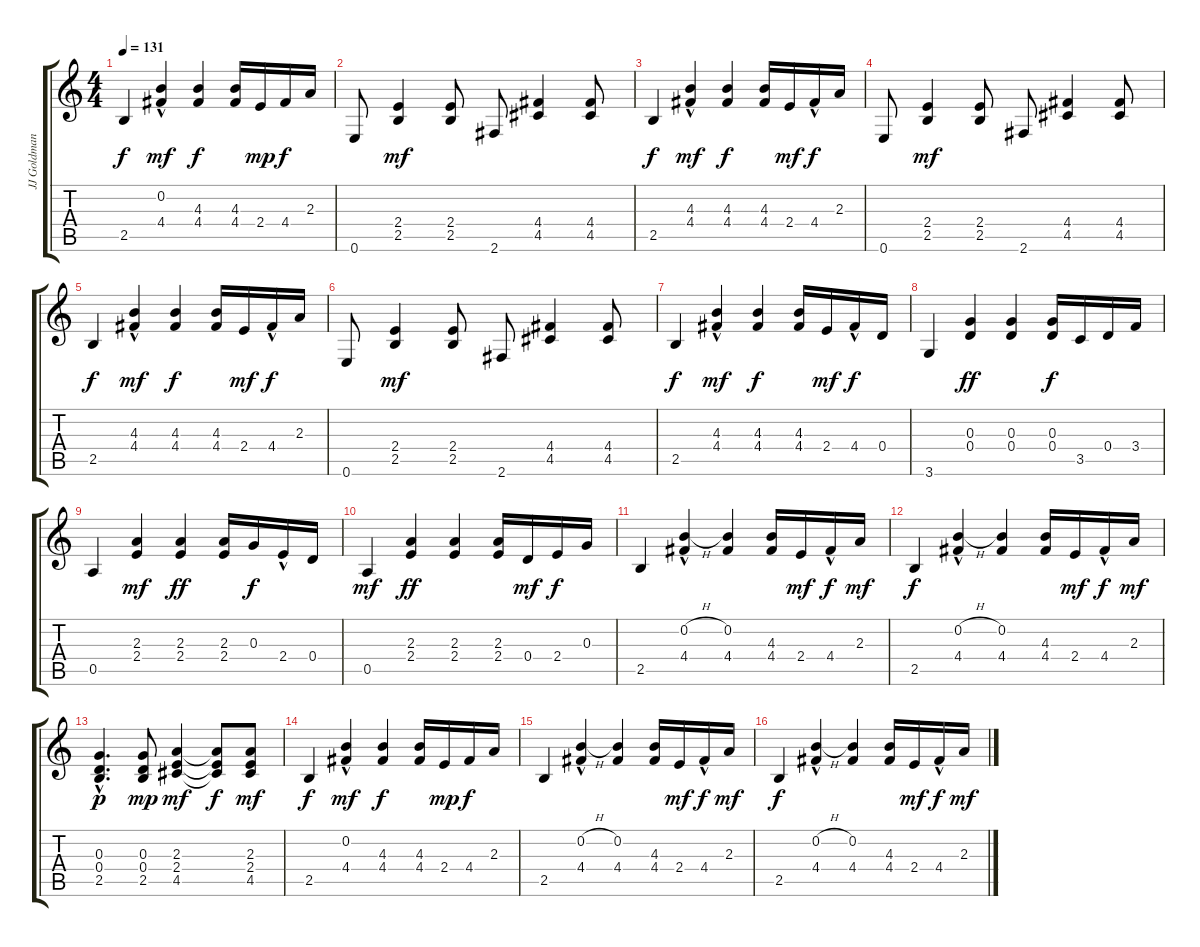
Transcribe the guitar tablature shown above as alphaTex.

\track ("JJ Goldman" "JJ Goldman") {instrument overdrivenguitar}
\staff {score tabs}
\tuning (E4 B3 G3 D3 A2 E2) {hide}
\ts (4 4)
\tempo 131
\clef g2
\ks c
2.5.4{dy f} (0.2{hac} 4.4).4{dy mf} (4.3 4.4).4{dy f} (4.3 4.4).16 2.4.16{dy mp} 4.4.16{dy f} 2.3.16 |
0.6.8 (2.4 2.5).4{dy mf} (2.4 2.5).8 2.6.8 (4.4 4.5).4 (4.4 4.5).8 |
2.5.4{dy f} (4.3{hac} 4.4).4{dy mf} (4.3 4.4).4{dy f} (4.3 4.4).16 2.4.16{dy mf} 4.4{hac}.16{dy f} 2.3.16 |
0.6.8 (2.4 2.5).4{dy mf} (2.4 2.5).8 2.6.8 (4.4 4.5).4 (4.4 4.5).8 |
2.5.4{dy f} (4.3{hac} 4.4).4{dy mf} (4.3 4.4).4{dy f} (4.3 4.4).16 2.4.16{dy mf} 4.4{hac}.16{dy f} 2.3.16 |
0.6.8 (2.4 2.5).4{dy mf} (2.4 2.5).8 2.6.8 (4.4 4.5).4 (4.4 4.5).8 |
2.5.4{dy f} (4.3{hac} 4.4).4{dy mf} (4.3 4.4).4{dy f} (4.3 4.4).16 2.4.16{dy mf} 4.4{hac}.16{dy f} 0.4.16 |
3.6.4 (0.3 0.4).4{dy ff} (0.3 0.4).4 (0.3 0.4).16{dy f} 3.5.16 0.4.16 3.4.16 |
0.5.4 (2.3 2.4).4{dy mf} (2.3 2.4).4{dy ff} (2.3 2.4).16 0.3.16{dy f} 2.4{hac}.16 0.4.16 |
0.5.4{dy mf} (2.3 2.4).4{dy ff} (2.3 2.4).4 (2.3 2.4).16 0.4.16{dy mf} 2.4.16{dy f} 0.3.16 |
2.5.4 (0.2{h hac} 4.4).4 (0.2 4.4).4 (4.3 4.4).16 2.4.16{dy mf} 4.4{hac}.16{dy f} 2.3.16{dy mf} |
2.5.4{dy f} (0.2{h hac} 4.4).4 (0.2 4.4).4 (4.3 4.4).16 2.4.16{dy mf} 4.4{hac}.16{dy f} 2.3.16{dy mf} |
(0.3{hac} 0.4{hac} 2.5{hac}).4{d dy p} (0.3 0.4 2.5).8{dy mp} (2.3 2.4 4.5).4{dy mf} (2.3{t} 2.4{t} 4.5{t}).8{dy f} (2.3 2.4 4.5).8{dy mf} |
2.5.4{dy f} (0.2{hac} 4.4).4{dy mf} (4.3 4.4).4{dy f} (4.3 4.4).16 2.4.16{dy mp} 4.4.16{dy f} 2.3.16 |
2.5.4 (0.2{h hac} 4.4).4 (0.2 4.4).4 (4.3 4.4).16 2.4.16{dy mf} 4.4{hac}.16{dy f} 2.3.16{dy mf} |
2.5.4{dy f} (0.2{h hac} 4.4).4 (0.2 4.4).4 (4.3 4.4).16 2.4.16{dy mf} 4.4{hac}.16{dy f} 2.3.16{dy mf}
